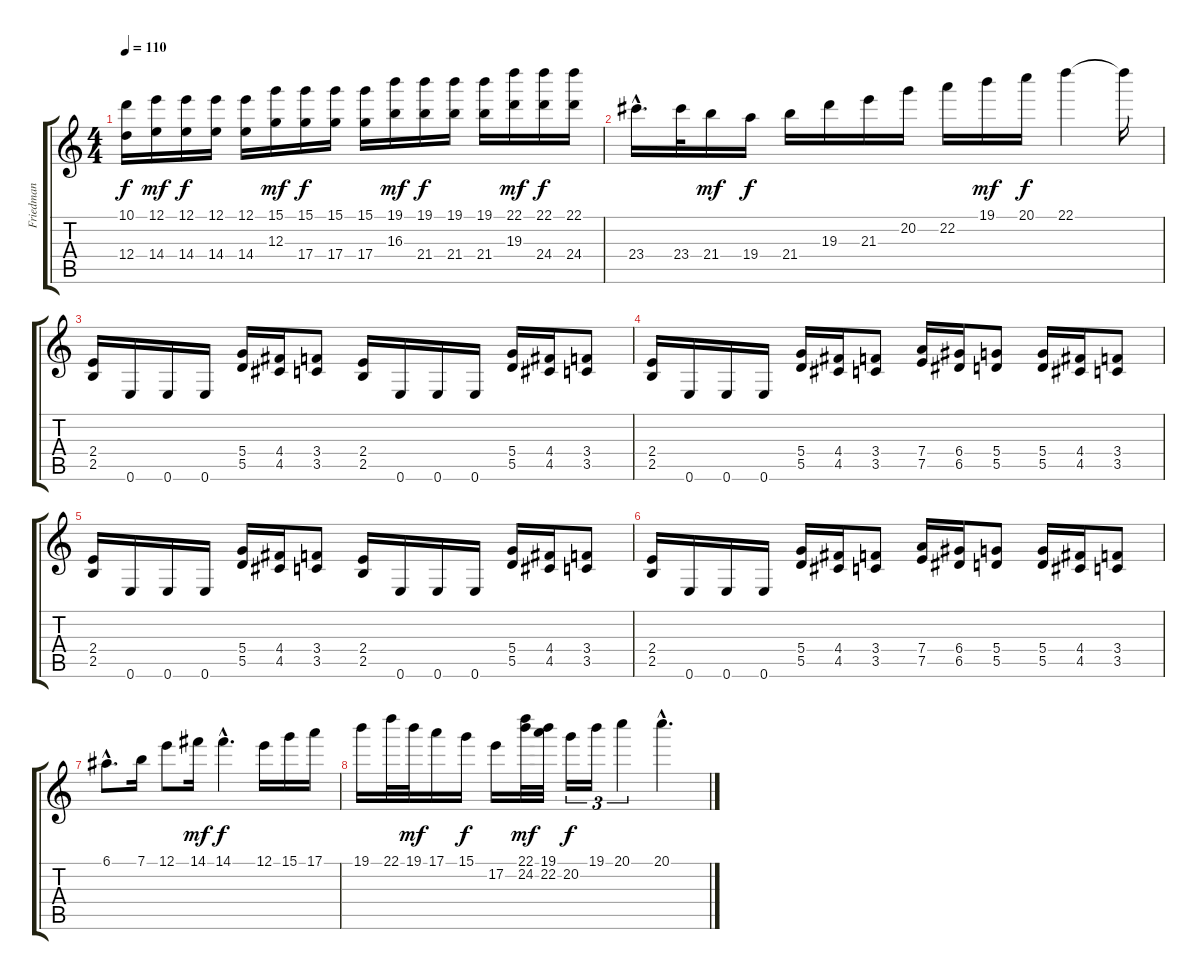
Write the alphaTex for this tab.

\track ("Friedman" "Friedman") {instrument distortionguitar}
\staff {score tabs}
\tuning (E4 B3 G3 D3 A2 E2) {hide}
\ts (4 4)
\tempo 110
\clef g2
\ks c
(10.1 12.4).16{dy f} (12.1 14.4).16{dy mf} (12.1 14.4).16{dy f} (12.1 14.4).16 (12.1 14.4).16 (15.1 12.3).16{dy mf} (15.1 17.4).16{dy f} (15.1 17.4).16 (15.1 17.4).16 (19.1 16.3).16{dy mf} (19.1 21.4).16{dy f} (19.1 21.4).16 (19.1 21.4).16 (22.1 19.3).16{dy mf} (22.1 24.4).16{dy f} (22.1 24.4).16 |
23.4{hac}.16{d} 23.4.32 21.4.16{dy mf} 19.4.16{dy f} 21.4.16 19.3.16 21.3.16 20.2.16 22.2.16 19.1.16{dy mf} 20.1.16{dy f} 22.1.4 22.1{t}.16 |
(2.4 2.5).16 0.6.16 0.6.16 0.6.16 (5.4 5.5).16 (4.4 4.5).16 (3.4 3.5).8 (2.4 2.5).16 0.6.16 0.6.16 0.6.16 (5.4 5.5).16 (4.4 4.5).16 (3.4 3.5).8 |
(2.4 2.5).16 0.6.16 0.6.16 0.6.16 (5.4 5.5).16 (4.4 4.5).16 (3.4 3.5).8 (7.4 7.5).16 (6.4 6.5).16 (5.4 5.5).8 (5.4 5.5).16 (4.4 4.5).16 (3.4 3.5).8 |
(2.4 2.5).16 0.6.16 0.6.16 0.6.16 (5.4 5.5).16 (4.4 4.5).16 (3.4 3.5).8 (2.4 2.5).16 0.6.16 0.6.16 0.6.16 (5.4 5.5).16 (4.4 4.5).16 (3.4 3.5).8 |
(2.4 2.5).16 0.6.16 0.6.16 0.6.16 (5.4 5.5).16 (4.4 4.5).16 (3.4 3.5).8 (7.4 7.5).16 (6.4 6.5).16 (5.4 5.5).8 (5.4 5.5).16 (4.4 4.5).16 (3.4 3.5).8 |
6.1{hac}.8{d} 7.1.16 12.1.8 14.1.16{dy mf} 14.1{hac}.4{d dy f} 12.1.16 15.1.16 17.1.16 |
19.1.16 22.1.32 19.1.32{dy mf} 17.1.16 15.1.16{dy f} 17.2.16 (22.1 24.2).32{dy mf} (19.1 22.2).32 20.2.16{tu (3 2) dy f} 19.1.16{tu (3 2)} 20.1.4{tu (3 2)} 20.1{hac}.4{d}
